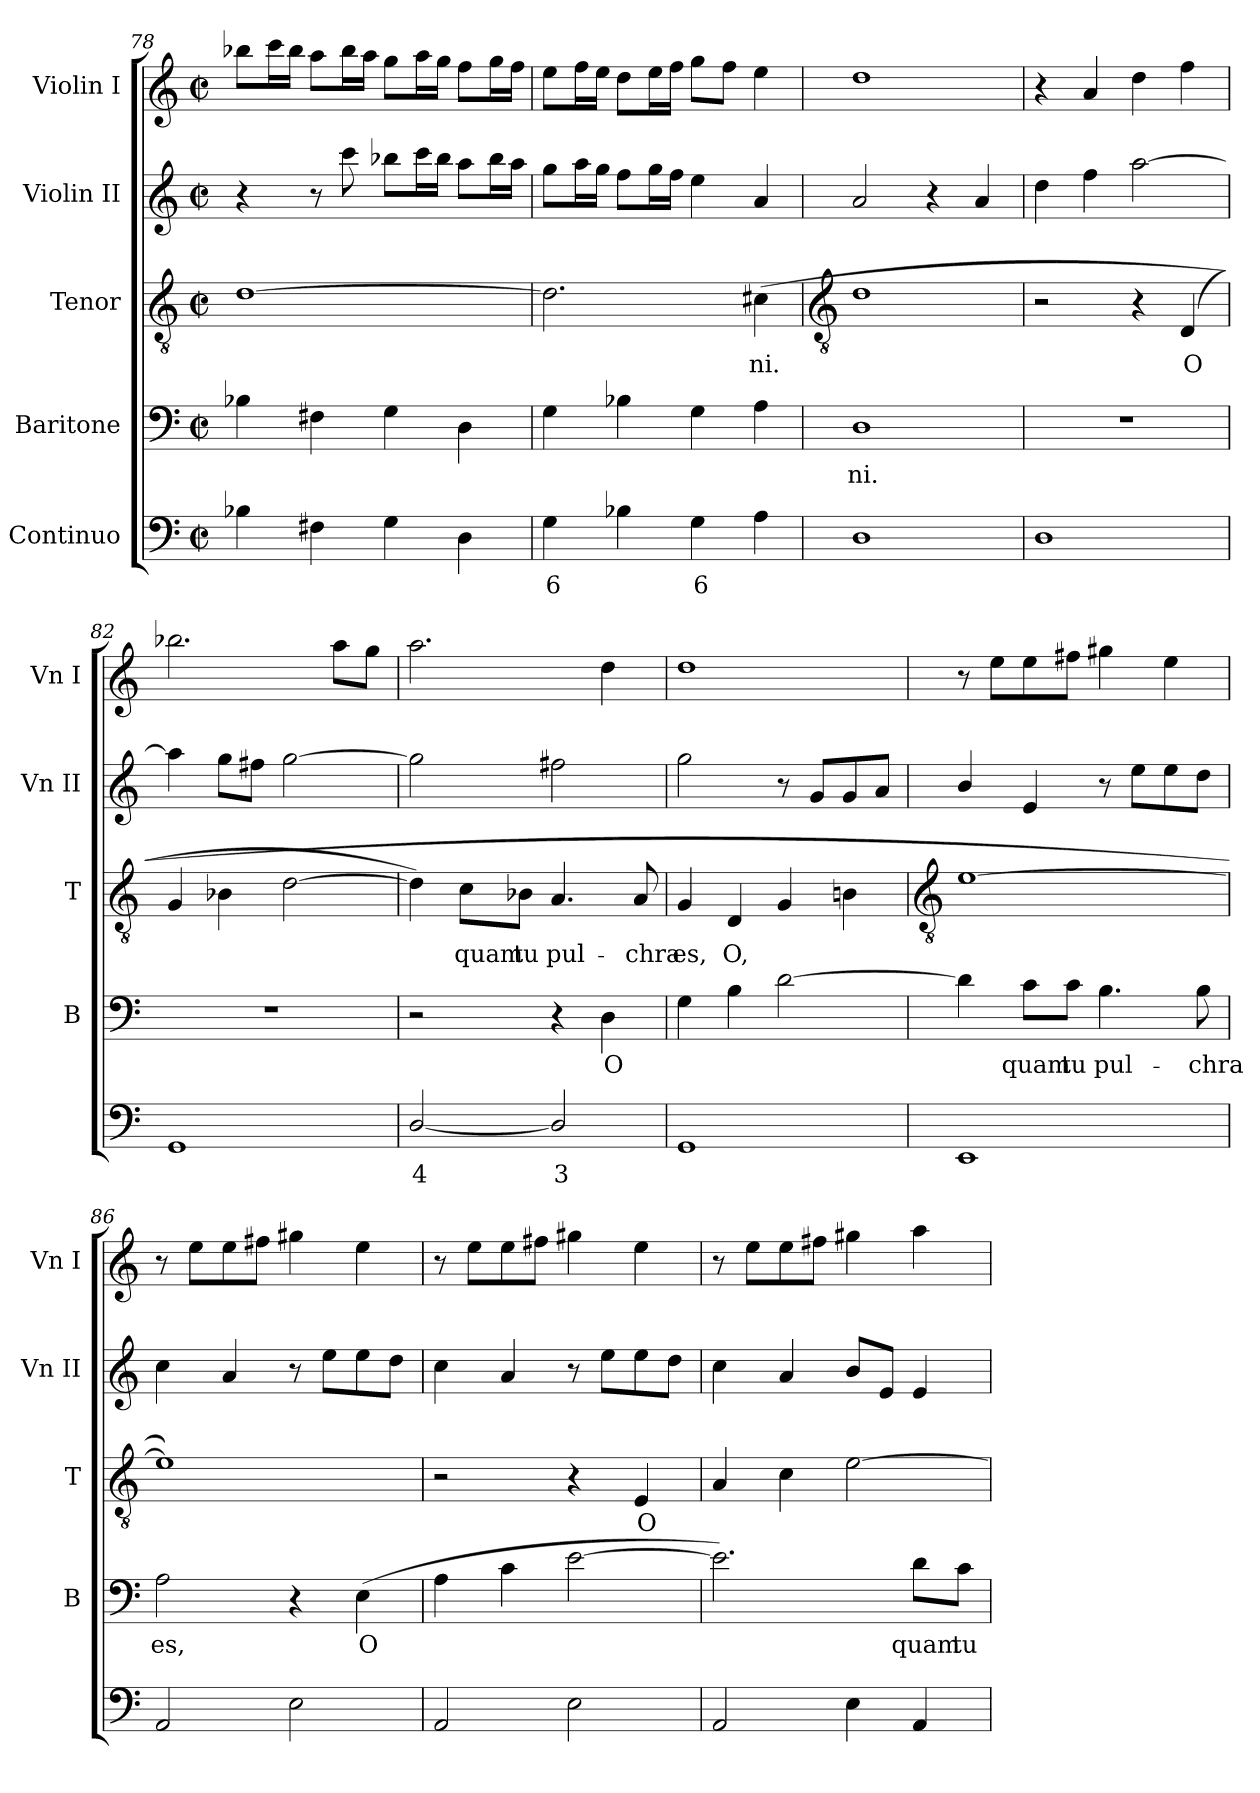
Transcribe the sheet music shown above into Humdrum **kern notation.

**kern	**text	**kern	**text	**kern	**text	**kern	**kern
*part5	*part5	*part4	*part4	*part3	*part3	*part2	*part1
*staff5	*staff5	*staff4	*staff4	*staff3	*staff3	*staff2	*staff1
*I"Continuo	*	*I"Baritone	*	*I"Tenor	*	*I"Violin II	*I"Violin I
*	*	*I'B	*	*I'T	*	*I'Vn II	*I'Vn I
*clefF4	*	*clefF4	*	*clefGv2	*	*clefG2	*clefG2
*k[]	*	*k[]	*	*k[]	*	*k[]	*k[]
*C:	*	*C:	*	*C:	*	*C:	*C:
*M2/2	*	*M2/2	*	*M2/2	*	*M2/2	*M2/2
*met(c|)	*	*met(c|)	*	*met(c|)	*	*met(c|)	*met(c|)
=78	=78	=78	=78	=78	=78	=78	=78
4B-X	.	4B-X	.	[1d	.	4r	8bb-XL
.	.	.	.	.	.	.	16cccL
.	.	.	.	.	.	.	16bb-JJ
4F#X	.	4F#X	.	.	.	8r	8aaL
.	.	.	.	.	.	8ccc	16bb-L
.	.	.	.	.	.	.	16aaJJ
4G	.	4G	.	.	.	8bb-XL	8ggL
.	.	.	.	.	.	16cccL	16aaL
.	.	.	.	.	.	16bb-JJ	16ggJJ
4D	.	4D	.	.	.	8aaL	8ffL
.	.	.	.	.	.	16bb-L	16ggL
.	.	.	.	.	.	16aaJJ	16ffJJ
=79	=79	=79	=79	=79	=79	=79	=79
!	!LO:LY:b	!	!	!	!	!	!
4G	6	4G	.	2.d]	.	8ggL	8eeL
.	.	.	.	.	.	16aaL	16ffL
.	.	.	.	.	.	16ggJJ	16eeJJ
4B-X	.	4B-X	.	.	.	8ffL	8ddL
.	.	.	.	.	.	16ggL	16eeL
.	.	.	.	.	.	16ffJJ	16ffJJ
!	!LO:LY:b	!	!	!	!	!	!
4G	6	4G	.	.	.	4ee	8ggL
.	.	.	.	.	.	.	8ffJ
!	!	!	!	!	!LO:LY:b	!	!
4A	.	4A	.	(>4c#X	ni.	4a	4ee
!!LO:LB:g=z
=80	=80	=80	=80	=80	=80	=80	=80
*	*	*	*	*clefGv2	*	*	*
!	!	!	!LO:LY:b	!	!	!	!
1D	.	1D	ni.	1d	.	2a	1dd
.	.	.	.	.	.	4r	.
.	.	.	.	.	.	4a	.
=81	=81	=81	=81	=81	=81	=81	=81
1D	.	1r	.	2r	.	4dd	4r
.	.	.	.	.	.	4ff	4a
.	.	.	.	4r	.	[2aa	4dd
!	!	!	!	!	!LO:LY:b	!	!
.	.	.	.	(<4D	O	.	4ff
=82	=82	=82	=82	=82	=82	=82	=82
1GG	.	1r	.	4G	.	4aa]	2.bb-X
.	.	.	.	4B-X	.	8ggL	.
.	.	.	.	.	.	8ff#XJ	.
.	.	.	.	[2d	.	[2gg	.
.	.	.	.	.	.	.	8aaL
.	.	.	.	.	.	.	8ggJ
=83	=83	=83	=83	=83	=83	=83	=83
!	!LO:LY:b	!	!	!	!	!	!
[2D/	4	2r	.	4d])	.	2gg]	2.aa
!	!	!	!	!	!LO:LY:b	!	!
.	.	.	.	8c\L	quam	.	.
!	!	!	!	!	!LO:LY:b	!	!
.	.	.	.	8B-X\J	tu	.	.
!	!LO:LY:b	!	!	!	!LO:LY:b	!	!
2D/]	3	4r	.	4.A	pul-	2ff#X	.
!	!	!	!LO:LY:b	!	!	!	!
.	.	4D	O	.	.	.	4dd
!	!	!	!	!	!LO:LY:b	!	!
.	.	.	.	8A	-chra	.	.
=84	=84	=84	=84	=84	=84	=84	=84
!	!	!	!	!	!LO:LY:b	!	!
1GG	.	4G	.	4G	es,	2gg	1dd
!	!	!	!	!	!LO:LY:b	!	!
.	.	4B	.	4D	O,	.	.
.	.	[2d	.	4G	.	8r	.
.	.	.	.	.	.	8gL	.
.	.	.	.	4Bn	.	8g	.
.	.	.	.	.	.	8aJ	.
!!LO:LB:g=z
=85	=85	=85	=85	=85	=85	=85	=85
*	*	*	*	*clefGv2	*	*	*
1EE	.	4d]	.	[1e	.	4b/	8r
.	.	.	.	.	.	.	8eeL
!	!	!	!LO:LY:b	!	!	!	!
.	.	8c\L	quam	.	.	4e	8ee
!	!	!	!LO:LY:b	!	!	!	!
.	.	8c\J	tu	.	.	.	8ff#XJ
!	!	!	!LO:LY:b	!	!	!	!
.	.	4.B	pul-	.	.	8r	4gg#X
.	.	.	.	.	.	8eeL	.
.	.	.	.	.	.	8ee	4ee
!	!	!	!LO:LY:b	!	!	!	!
.	.	8B	-chra	.	.	8ddJ	.
=86	=86	=86	=86	=86	=86	=86	=86
!	!	!	!LO:LY:b	!	!	!	!
2AA	.	2A	es,	1e])	.	4cc	8r
.	.	.	.	.	.	.	8eeL
.	.	.	.	.	.	4a	8ee
.	.	.	.	.	.	.	8ff#XJ
2E	.	4r	.	.	.	8r	4gg#X
.	.	.	.	.	.	8eeL	.
!	!	!	!LO:LY:b	!	!	!	!
.	.	(>4E	O	.	.	8ee	4ee
.	.	.	.	.	.	8ddJ	.
=87	=87	=87	=87	=87	=87	=87	=87
2AA	.	4A	.	2r	.	4cc	8r
.	.	.	.	.	.	.	8eeL
.	.	4c	.	.	.	4a	8ee
.	.	.	.	.	.	.	8ff#XJ
2E	.	[2e	.	4r	.	8r	4gg#X
.	.	.	.	.	.	8eeL	.
!	!	!	!	!	!LO:LY:b	!	!
.	.	.	.	4E	O	8ee	4ee
.	.	.	.	.	.	8ddJ	.
=88	=88	=88	=88	=88	=88	=88	=88
2AA	.	2.e])	.	4A	.	4cc	8r
.	.	.	.	.	.	.	8eeL
.	.	.	.	4c	.	4a	8ee
.	.	.	.	.	.	.	8ff#XJ
4E	.	.	.	[2e	.	8bL	4gg#X
.	.	.	.	.	.	8eJ	.
!	!	!	!LO:LY:b	!	!	!	!
4AA	.	8d\L	quam	.	.	4e	4aa
!	!	!	!LO:LY:b	!	!	!	!
.	.	8c\J	tu	.	.	.	.
=	=	=	=	=	=	=	=
*-	*-	*-	*-	*-	*-	*-	*-
